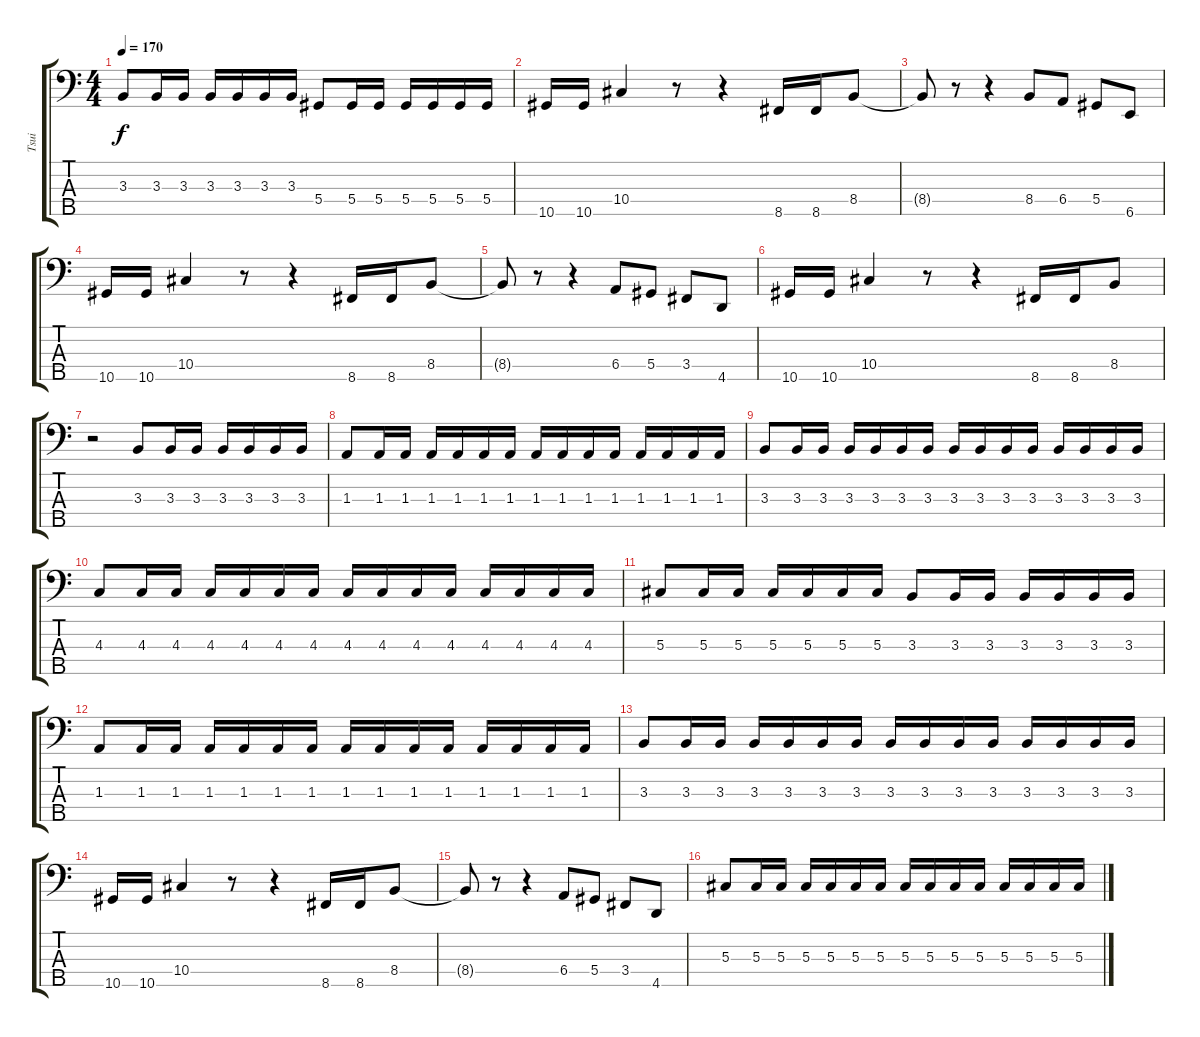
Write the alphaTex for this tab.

\track ("Tsui" "Tsui") {instrument electricbassfinger}
\staff {score tabs}
\tuning (Gb2 Db2 Ab1 Eb1 Bb0) {hide}
\ts (4 4)
\tempo 170
\clef f4
\ks c
3.3.8{dy f} 3.3.16 3.3.16 3.3.16 3.3.16 3.3.16 3.3.16 5.4.8 5.4.16 5.4.16 5.4.16 5.4.16 5.4.16 5.4.16 |
10.5.16 10.5.16 10.4.4 r.8 r.4 8.5.16 8.5.16 8.4.8 |
8.4{t}.8 r.8 r.4 8.4.8 6.4.8 5.4.8 6.5.8 |
10.5.16 10.5.16 10.4.4 r.8 r.4 8.5.16 8.5.16 8.4.8 |
8.4{t}.8 r.8 r.4 6.4.8 5.4.8 3.4.8 4.5.8 |
10.5.16 10.5.16 10.4.4 r.8 r.4 8.5.16 8.5.16 8.4.8 |
r.2 3.3.8 3.3.16 3.3.16 3.3.16 3.3.16 3.3.16 3.3.16 |
1.3.8 1.3.16 1.3.16 1.3.16 1.3.16 1.3.16 1.3.16 1.3.16 1.3.16 1.3.16 1.3.16 1.3.16 1.3.16 1.3.16 1.3.16 |
3.3.8 3.3.16 3.3.16 3.3.16 3.3.16 3.3.16 3.3.16 3.3.16 3.3.16 3.3.16 3.3.16 3.3.16 3.3.16 3.3.16 3.3.16 |
4.3.8 4.3.16 4.3.16 4.3.16 4.3.16 4.3.16 4.3.16 4.3.16 4.3.16 4.3.16 4.3.16 4.3.16 4.3.16 4.3.16 4.3.16 |
5.3.8 5.3.16 5.3.16 5.3.16 5.3.16 5.3.16 5.3.16 3.3.8 3.3.16 3.3.16 3.3.16 3.3.16 3.3.16 3.3.16 |
1.3.8 1.3.16 1.3.16 1.3.16 1.3.16 1.3.16 1.3.16 1.3.16 1.3.16 1.3.16 1.3.16 1.3.16 1.3.16 1.3.16 1.3.16 |
3.3.8 3.3.16 3.3.16 3.3.16 3.3.16 3.3.16 3.3.16 3.3.16 3.3.16 3.3.16 3.3.16 3.3.16 3.3.16 3.3.16 3.3.16 |
10.5.16 10.5.16 10.4.4 r.8 r.4 8.5.16 8.5.16 8.4.8 |
8.4{t}.8 r.8 r.4 6.4.8 5.4.8 3.4.8 4.5.8 |
5.3.8 5.3.16 5.3.16 5.3.16 5.3.16 5.3.16 5.3.16 5.3.16 5.3.16 5.3.16 5.3.16 5.3.16 5.3.16 5.3.16 5.3.16
